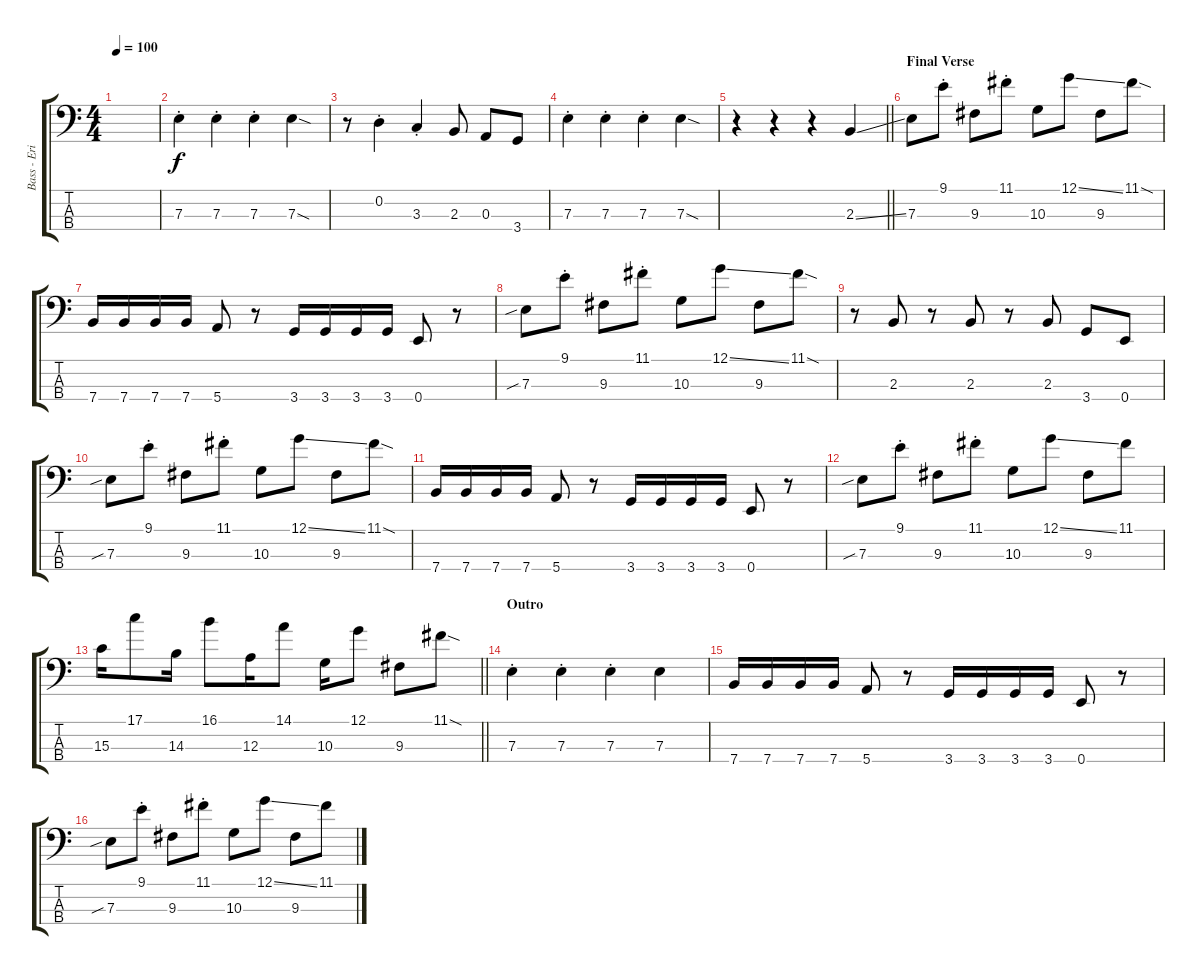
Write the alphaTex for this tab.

\track ("Bass - Eric Judy" "Bass - Eri") {instrument electricbasspick}
\staff {score tabs}
\tuning (G2 D2 A1 E1) {hide}
\ts (4 4)
\tempo 100
\clef f4
\ks c
|
7.3{st}.4 7.3{st}.4 7.3{st}.4 7.3{sod}.4 |
r.8 0.2{st}.4 3.3{st}.4 2.3.8 0.3.8 3.4.8 |
7.3{st}.4 7.3{st}.4 7.3{st}.4 7.3{sod}.4 |
\barLineRight lightlight
r.4 r.4 r.4 2.3{ss}.4 |
\section ("" "Final Verse")
7.3.8 9.1{st}.8 9.3.8 11.1{st}.8 10.3.8 12.1{ss}.8 9.3.8 11.1{sod}.8 |
7.4.16 7.4.16 7.4.16 7.4.16 5.4.8 r.8 3.4.16 3.4.16 3.4.16 3.4.16 0.4.8 r.8 |
7.3{sib}.8 9.1{st}.8 9.3.8 11.1{st}.8 10.3.8 12.1{ss}.8 9.3.8 11.1{sod}.8 |
r.8 2.3.8 r.8 2.3.8 r.8 2.3.8 3.4.8 0.4.8 |
7.3{sib}.8 9.1{st}.8 9.3.8 11.1{st}.8 10.3.8 12.1{ss}.8 9.3.8 11.1{sod}.8 |
7.4.16 7.4.16 7.4.16 7.4.16 5.4.8 r.8 3.4.16 3.4.16 3.4.16 3.4.16 0.4.8 r.8 |
7.3{sib}.8 9.1{st}.8 9.3.8 11.1{st}.8 10.3.8 12.1{ss}.8 9.3.8 11.1.8 |
\barLineRight lightlight
15.3.16 17.1.8 14.3.16 16.1.8 12.3.16 14.1.8 10.3.16 12.1.8 9.3.8 11.1{sod}.8 |
\section ("" "Outro")
7.3{st}.4 7.3{st}.4 7.3{st}.4 7.3.4 |
7.4.16 7.4.16 7.4.16 7.4.16 5.4.8 r.8 3.4.16 3.4.16 3.4.16 3.4.16 0.4.8 r.8 |
7.3{sib}.8 9.1{st}.8 9.3.8 11.1{st}.8 10.3.8 12.1{ss}.8 9.3.8 11.1.8
